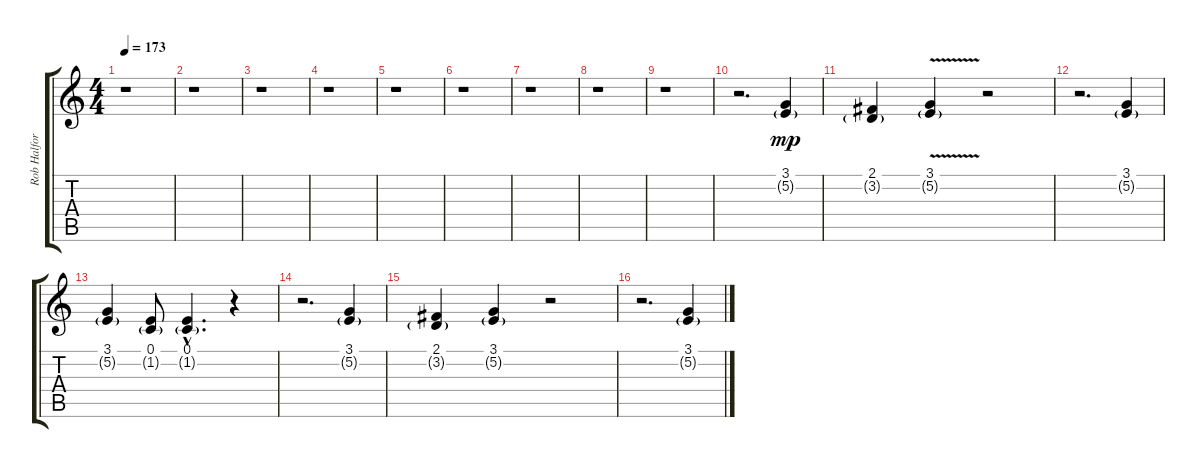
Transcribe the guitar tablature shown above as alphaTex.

\track ("Rob Halford" "Rob Halfor") {instrument violin}
\staff {score tabs}
\tuning (E4 B3 G3 D3 A2 E2) {hide}
\ts (4 4)
\tempo 173
\clef g2
\ks c
r.1{dy f} |
r.1 |
r.1 |
r.1 |
r.1 |
r.1 |
r.1 |
r.1 |
r.1 |
r.2{d} (3.1 5.2{g}).4{dy mp} |
(2.1 3.2{g}).4 (3.1{v} 5.2{v g}).4 r.2 |
r.2{d} (3.1 5.2{g}).4 |
(3.1 5.2{g}).4 (0.1 1.2{g}).8 (0.1{hac} 1.2{g hac}).4{d} r.4 |
r.2{d} (3.1 5.2{g}).4 |
(2.1 3.2{g}).4 (3.1 5.2{g}).4 r.2 |
r.2{d} (3.1 5.2{g}).4
